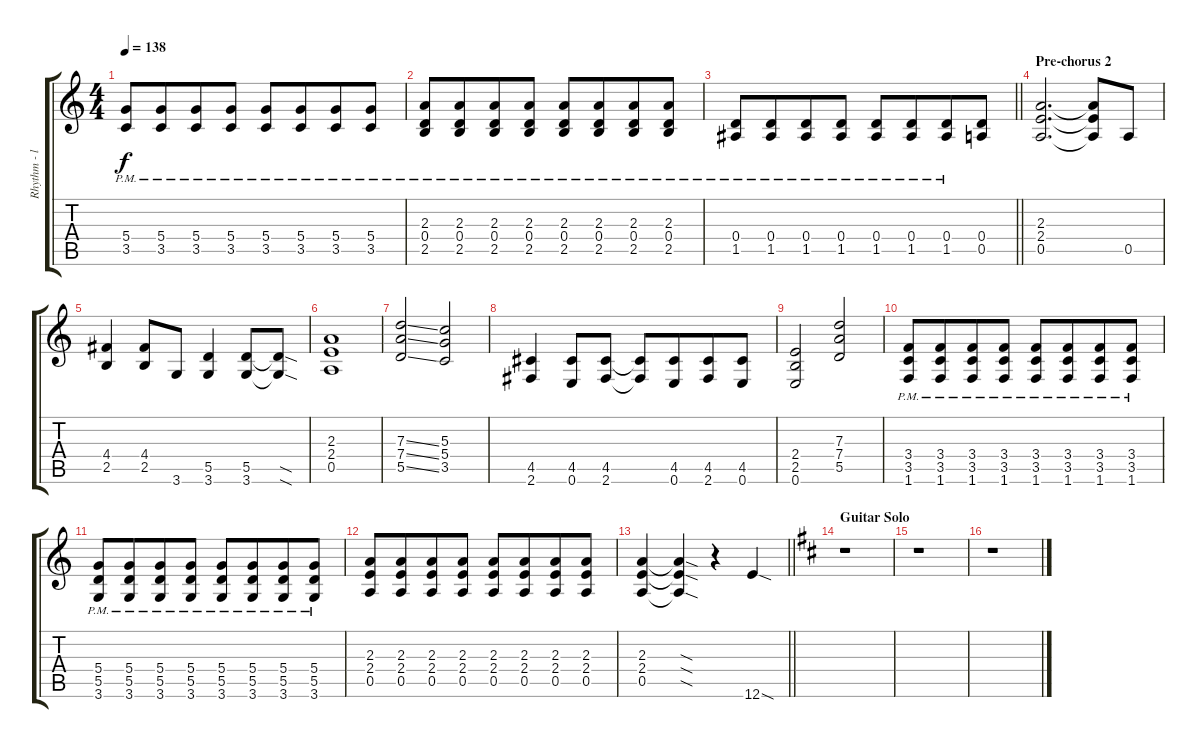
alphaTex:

\track ("Rhythm - left" "Rhythm - l") {instrument distortionguitar}
\staff {score tabs}
\tuning (E4 B3 G3 D3 A2 E2) {hide}
\ts (4 4)
\tempo 138
\clef g2
\ks c
(5.4{pm} 3.5{pm}).8{dy f} (5.4{pm} 3.5{pm}).8{beam merge} (5.4{pm} 3.5{pm}).8 (5.4{pm} 3.5{pm}).8 (5.4{pm} 3.5{pm}).8 (5.4{pm} 3.5{pm}).8{beam merge} (5.4{pm} 3.5{pm}).8 (5.4{pm} 3.5{pm}).8 |
(2.3{pm} 0.4{pm} 2.5{pm}).8 (2.3{pm} 0.4{pm} 2.5{pm}).8{beam merge} (2.3{pm} 0.4{pm} 2.5{pm}).8 (2.3{pm} 0.4{pm} 2.5{pm}).8 (2.3{pm} 0.4{pm} 2.5{pm}).8 (2.3{pm} 0.4{pm} 2.5{pm}).8{beam merge} (2.3{pm} 0.4{pm} 2.5{pm}).8 (2.3{pm} 0.4{pm} 2.5{pm}).8 |
\barLineRight lightlight
(0.4{pm} 1.5{pm}).8 (0.4{pm} 1.5{pm}).8{beam merge} (0.4{pm} 1.5{pm}).8 (0.4{pm} 1.5{pm}).8 (0.4{pm} 1.5{pm}).8 (0.4{pm} 1.5{pm}).8{beam merge} (0.4{pm} 1.5{pm}).8 (0.4 0.5).8 |
\section ("" "Pre-chorus 2")
(2.3 2.4 0.5).2{d} (2.3{t} 2.4{t} 0.5{t}).8 0.5.8 |
(4.4 2.5).4 (4.4 2.5).8 3.6.8 (5.5 3.6).4 (5.5 3.6).8 (5.5{sod t} 3.6{sod t}).8 |
(2.3 2.4 0.5).1 |
(7.3{ss} 7.4{ss} 5.5{ss}).2 (5.3 5.4 3.5).2 |
(4.5 2.6).4 (4.5 0.6).8 (4.5 2.6).8 (4.5{t} 2.6{t}).8 (4.5 0.6).8{beam merge} (4.5 2.6).8 (4.5 0.6).8 |
(2.4 2.5 0.6).2 (7.3 7.4 5.5).2 |
(3.4{pm} 3.5{pm} 1.6{pm}).8 (3.4{pm} 3.5{pm} 1.6{pm}).8{beam merge} (3.4{pm} 3.5{pm} 1.6{pm}).8 (3.4{pm} 3.5{pm} 1.6{pm}).8 (3.4{pm} 3.5{pm} 1.6{pm}).8 (3.4{pm} 3.5{pm} 1.6{pm}).8{beam merge} (3.4{pm} 3.5{pm} 1.6{pm}).8 (3.4{pm} 3.5{pm} 1.6{pm}).8 |
(5.4{pm} 5.5{pm} 3.6{pm}).8 (5.4{pm} 5.5{pm} 3.6{pm}).8{beam merge} (5.4{pm} 5.5{pm} 3.6{pm}).8 (5.4{pm} 5.5{pm} 3.6{pm}).8 (5.4{pm} 5.5{pm} 3.6{pm}).8 (5.4{pm} 5.5{pm} 3.6{pm}).8{beam merge} (5.4{pm} 5.5{pm} 3.6{pm}).8 (5.4{pm} 5.5{pm} 3.6{pm}).8 |
(2.3 2.4 0.5).8 (2.3 2.4 0.5).8{beam merge} (2.3 2.4 0.5).8 (2.3 2.4 0.5).8 (2.3 2.4 0.5).8 (2.3 2.4 0.5).8{beam merge} (2.3 2.4 0.5).8 (2.3 2.4 0.5).8 |
\barLineRight lightlight
(2.3 2.4 0.5).4 (2.3{sod t} 2.4{sod t} 0.5{sod t}).4 r.4 12.6{sod}.4 |
\section ("" "Guitar Solo")
\ks d
r.1 |
r.1 |
r.1
